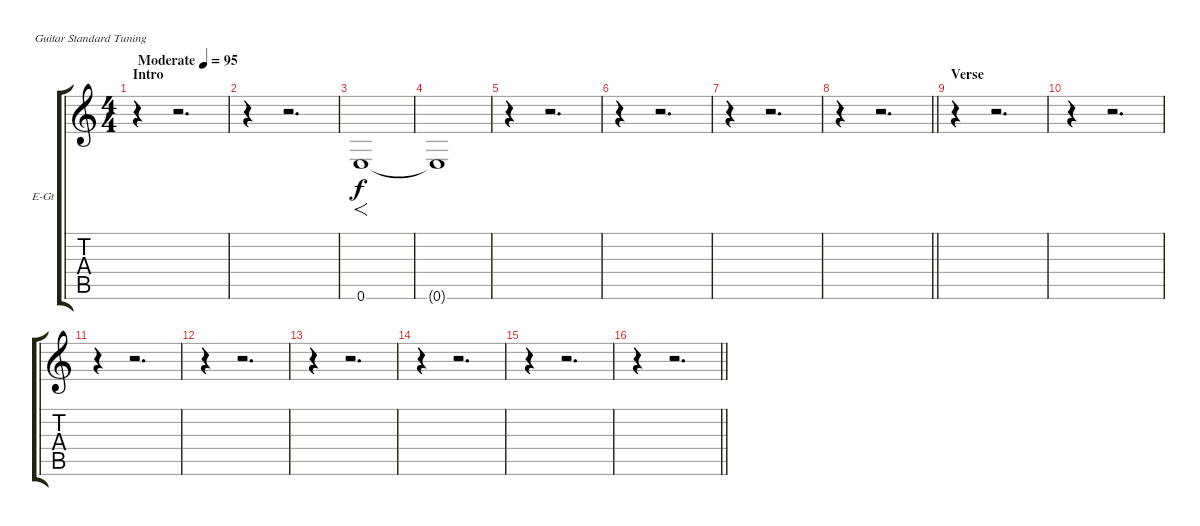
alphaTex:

\bracketExtendMode groupsimilarinstruments
\firstSystemTrackNameOrientation horizontal
\otherSystemsTrackNameOrientation horizontal
\track ("Guitar" "E-Gt") {instrument distortionguitar}
\staff {score tabs}
\tuning (E4 B3 G3 D3 A2 E2)
\ts (4 4)
\beaming (8 2 2 2 2)
\section ("" "Intro")
\tempo (95 "Moderate")
\clef g2
\ks c
r.4{dy f instrument distortionguitar} r.2{d} |
r.4 r.2{d} |
0.6.1{f} |
0.6{t}.1 |
r.4 r.2{d} |
r.4 r.2{d} |
r.4 r.2{d} |
\barLineRight lightlight
r.4 r.2{d} |
\section ("" "Verse")
r.4 r.2{d} |
r.4 r.2{d} |
r.4 r.2{d} |
r.4 r.2{d} |
r.4 r.2{d} |
r.4 r.2{d} |
r.4 r.2{d} |
\barLineRight lightlight
r.4 r.2{d}
